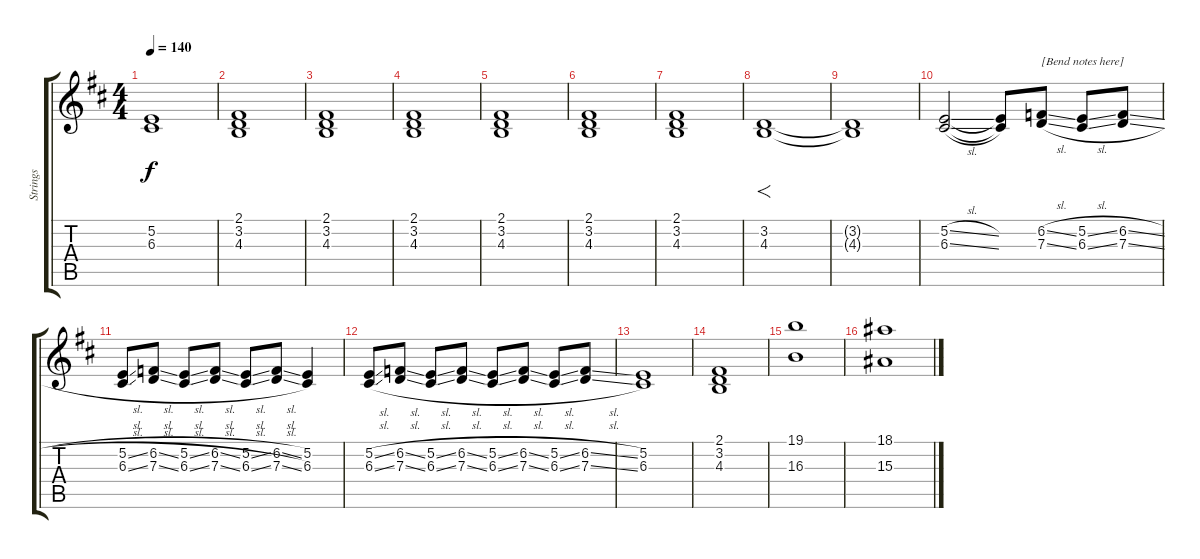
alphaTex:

\track ("Strings" "Strings") {instrument stringensemble1}
\staff {score tabs}
\tuning (E4 B3 G3 D3 A2 E2) {hide}
\ts (4 4)
\tempo 140
\clef g2
\ks bminor
(5.2 6.3).1{dy f} |
(2.1 3.2 4.3).1 |
(2.1 3.2 4.3).1 |
(2.1 3.2 4.3).1 |
(2.1 3.2 4.3).1 |
(2.1 3.2 4.3).1 |
(2.1 3.2 4.3).1 |
(3.2 4.3).1{f} |
(3.2{t} 4.3{t}).1 |
(5.2{sl} 6.3{sl}).2 (5.2{t} 6.3{t}).8 (6.2{sl} 7.3{sl}).8{txt "[Bend notes here]"} (5.2{sl} 6.3{sl}).8 (6.2{sl} 7.3{sl}).8 |
(5.2{sl} 6.3{sl}).8 (6.2{sl} 7.3{sl}).8 (5.2{sl} 6.3{sl}).8 (6.2{sl} 7.3{sl}).8 (5.2{sl} 6.3{sl}).8 (6.2{sl} 7.3{sl}).8 (5.2 6.3).4 |
(5.2{sl} 6.3{sl}).8 (6.2{sl} 7.3{sl}).8 (5.2{sl} 6.3{sl}).8 (6.2{sl} 7.3{sl}).8 (5.2{sl} 6.3{sl}).8 (6.2{sl} 7.3{sl}).8 (5.2{sl} 6.3{sl}).8 (6.2{sl} 7.3{sl}).8 |
(5.2 6.3).1 |
(2.1 3.2 4.3).1 |
(19.1 16.3).1 |
(18.1 15.3).1
